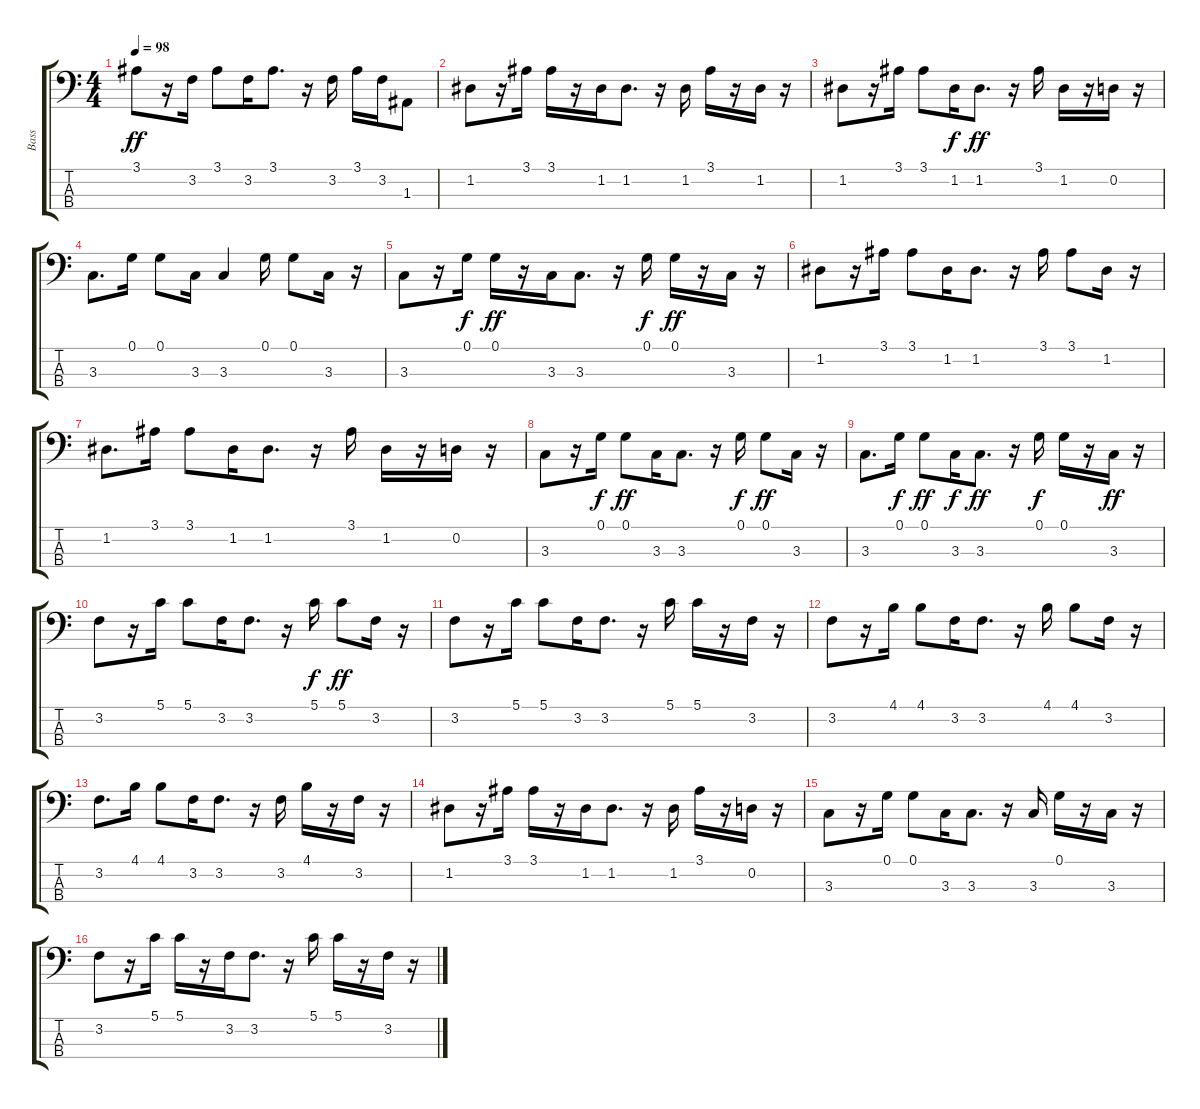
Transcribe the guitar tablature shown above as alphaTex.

\track ("Bass" "Bass") {instrument electricbassfinger}
\staff {score tabs}
\tuning (G2 D2 A1 E1) {hide}
\ts (4 4)
\tempo 98
\clef f4
\ks c
3.1.8{dy ff} r.16 3.2.16 3.1.8 3.2.16 3.1.8{d} r.16 3.2.16 3.1.16 3.2.16 1.3.8 |
1.2.8 r.16 3.1.16 3.1.16 r.16 1.2.16 1.2.8{d} r.16 1.2.16 3.1.16 r.16 1.2.16 r.16 |
1.2.8 r.16 3.1.16 3.1.8 1.2.16{dy f} 1.2.8{d dy ff} r.16 3.1.16 1.2.16 r.16 0.2.16 r.16 |
3.3.8{d} 0.1.16 0.1.8 3.3.16 3.3.4 0.1.16 0.1.8 3.3.16 r.16 |
3.3.8 r.16 0.1.16{dy f} 0.1.16{dy ff} r.16 3.3.16 3.3.8{d} r.16 0.1.16{dy f} 0.1.16{dy ff} r.16 3.3.16 r.16 |
1.2.8 r.16 3.1.16 3.1.8 1.2.16 1.2.8{d} r.16 3.1.16 3.1.8 1.2.16 r.16 |
1.2.8{d} 3.1.16 3.1.8 1.2.16 1.2.8{d} r.16 3.1.16 1.2.16 r.16 0.2.16 r.16 |
3.3.8 r.16 0.1.16{dy f} 0.1.8{dy ff} 3.3.16 3.3.8{d} r.16 0.1.16{dy f} 0.1.8{dy ff} 3.3.16 r.16 |
3.3.8{d} 0.1.16{dy f} 0.1.8{dy ff} 3.3.16{dy f} 3.3.8{d dy ff} r.16 0.1.16{dy f} 0.1.16 r.16 3.3.16{dy ff} r.16 |
3.2.8 r.16 5.1.16 5.1.8 3.2.16 3.2.8{d} r.16 5.1.16{dy f} 5.1.8{dy ff} 3.2.16 r.16 |
3.2.8 r.16 5.1.16 5.1.8 3.2.16 3.2.8{d} r.16 5.1.16 5.1.16 r.16 3.2.16 r.16 |
3.2.8 r.16 4.1.16 4.1.8 3.2.16 3.2.8{d} r.16 4.1.16 4.1.8 3.2.16 r.16 |
3.2.8{d} 4.1.16 4.1.8 3.2.16 3.2.8{d} r.16 3.2.16 4.1.16 r.16 3.2.16 r.16 |
1.2.8 r.16 3.1.16 3.1.16 r.16 1.2.16 1.2.8{d} r.16 1.2.16 3.1.16 r.16 0.2.16 r.16 |
3.3.8 r.16 0.1.16 0.1.8 3.3.16 3.3.8{d} r.16 3.3.16 0.1.16 r.16 3.3.16 r.16 |
3.2.8 r.16 5.1.16 5.1.16 r.16 3.2.16 3.2.8{d} r.16 5.1.16 5.1.16 r.16 3.2.16 r.16
